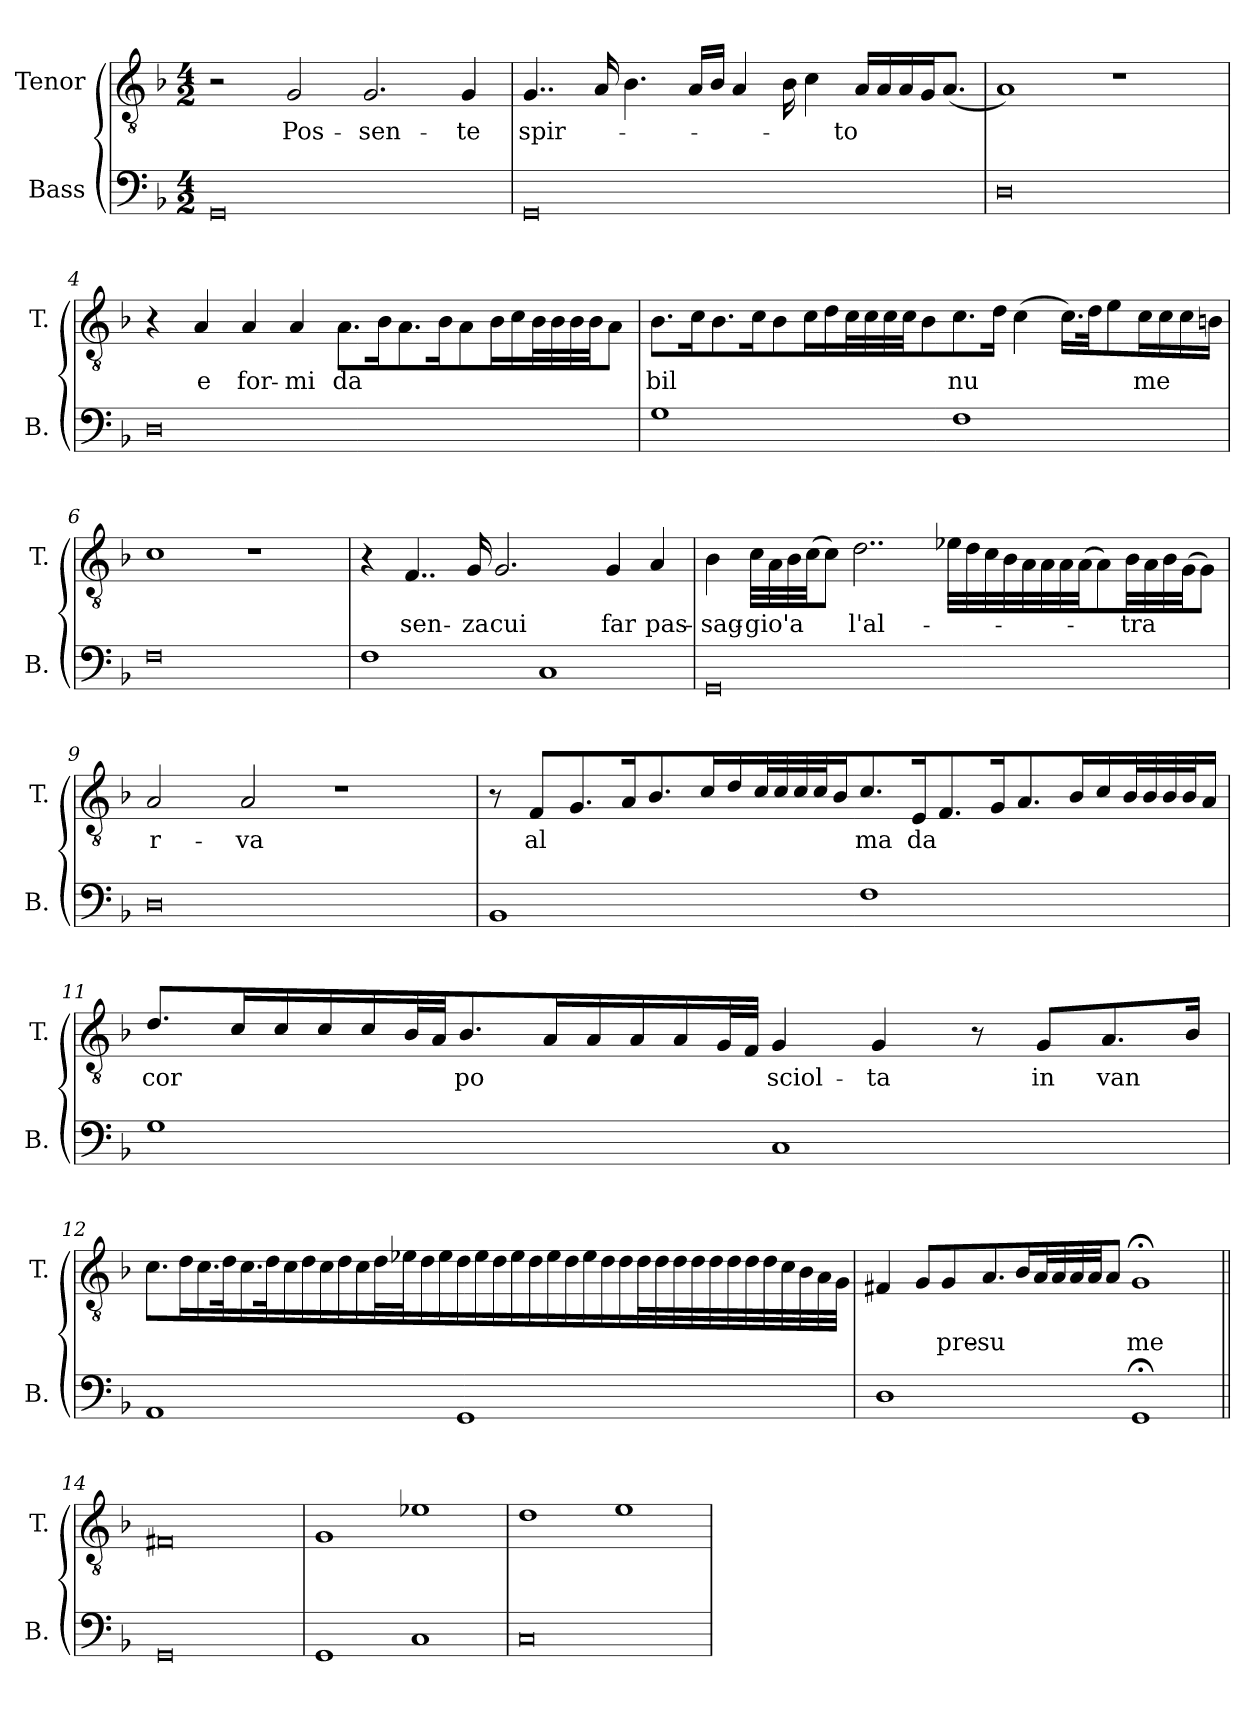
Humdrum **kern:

**kern	**kern	**text
*part2	*part1	*part1
*staff2	*staff1	*staff1
*I"Bass	*I"Tenor	*
*I'B.	*I'T.	*
*clefF4	*clefGv2	*
*k[b-]	*k[b-]	*
*M4/2	*M4/2	*
=1	=1	=1
0GG	2r	.
!	!	!LO:LY:b
.	2G/	Pos-
!	!	!LO:LY:b
.	2.G/	-sen-
!	!	!LO:LY:b
.	4G/	-te
=2	=2	=2
!	!	!LO:LY:b
0GG	4..G/	spir-
.	16A/	.
.	4.B-\	.
.	16A/LL	.
.	16B-/JJ	.
.	4A/	.
.	16B-\	.
.	4c\	.
!	!	!LO:LY:b
.	16A/LL	-to
.	16A/	.
.	16A/	.
.	16G/J	.
.	(8.A/J	.
=3	=3	=3
0D	1A)	.
.	1r	.
!!LO:LB:g=z
=4	=4	=4
0D	4r	.
!	!	!LO:LY:b
.	4A/	e
!	!	!LO:LY:b
.	4A/	for-
!	!	!LO:LY:b
.	4A/	-mi
!	!	!LO:LY:b
.	8.A\L	da
.	16B-\K	.
.	8.A\	.
.	16B-\K	.
.	8A\	.
.	16B-\L	.
.	16c\	.
.	32B-\L	.
.	32B-\	.
.	32B-\	.
.	32B-\JJ	.
.	8A\J	.
=5	=5	=5
!	!	!LO:LY:b
1G	8.B-\L	bil
.	16c\K	.
.	8.B-\	.
.	16c\K	.
.	8B-\	.
.	16c\L	.
.	16d\	.
.	32c\L	.
.	32c\	.
.	32c\	.
.	32c\JJ	.
.	8B-\	.
!	!	!LO:LY:b
1F	8.c\	nu
.	16d\Jk	.
.	(4c\	.
.	16.c\LL)	.
.	32d\JK	.
.	8e\	.
!	!	!LO:LY:b
.	16c\L	me
.	16c\	.
.	16c\	.
.	16Bn\JJ	.
=6	=6	=6
0F	1c	.
.	1r	.
!!LO:LB:g=z
=7	=7	=7
1F	4r	.
!	!	!LO:LY:b
.	4..F/	sen-
!	!	!LO:LY:b
.	16G/	-za
!	!	!LO:LY:b
.	2.G/	cui
1C	.	.
!	!	!LO:LY:b
.	4G/	far
!	!	!LO:LY:b
.	4A/	pas-
=8	=8	=8
!	!	!LO:LY:b
0GG	4B-\	-sag-
!	!	!LO:LY:b
.	32c\LLL	-gio'a
.	32A\	.
.	32B-\	.
.	(32c\JJ	.
.	8c\J)	.
!	!	!LO:LY:b
.	2..d\	l'al-
.	32e-X\LLL	.
.	32d\	.
.	32c\	.
.	32B-\	.
.	32A\	.
.	32A\	.
.	32A\	.
.	(32A\JJ	.
.	8A\)	.
!	!	!LO:LY:b
.	32B-\LL	tra
.	32A\	.
.	32B-\	.
.	(32G\JJ	.
.	8G\J)	.
=9	=9	=9
!	!	!LO:LY:b
0D	2A/	r-
!	!	!LO:LY:b
.	2A/	-va
.	1r	.
!!LO:LB:g=z
=10	=10	=10
1BB-	8r	.
!	!	!LO:LY:b
.	8F/L	al
.	8.G/	.
.	16A/K	.
.	8.B-/	.
.	16c/L	.
.	16d/	.
.	32c/L	.
.	32c/	.
.	32c/	.
.	32c/J	.
.	16B-/J	.
!	!	!LO:LY:b
1F	8.c/	ma
!	!	!LO:LY:b
.	16E/K	da
.	8.F/	.
.	16G/K	.
.	8.A/	.
.	16B-/L	.
.	16c/	.
.	32B-/L	.
.	32B-/	.
.	32B-/	.
.	32B-/J	.
.	16A/JJ	.
!!LO:LB:g=z
=11	=11	=11
!	!	!LO:LY:b
1G	8.d/L	cor
.	16c/L	.
.	16c/	.
.	16c/	.
.	16c/	.
.	32B-/L	.
.	32A/JJ	.
!	!	!LO:LY:b
.	8.B-/	po
.	16A/L	.
.	16A/	.
.	16A/	.
.	16A/	.
.	32G/L	.
.	32F/JJJ	.
!	!	!LO:LY:b
1C	4G/	sciol-
!	!	!LO:LY:b
.	4G/	-ta
.	8r	.
!	!	!LO:LY:b
.	8G/L	in
!	!	!LO:LY:b
.	8.A/	van
.	16B-/Jk	.
!!LO:PB:g=z
=12	=12	=12
1AA	8.c\L	.
.	16d\L	.
.	16.c\	.
.	32d\K	.
.	16.c\	.
.	32d\K	.
.	16c\	.
.	16d\	.
.	16c\	.
.	16d\	.
.	16c\	.
.	32d\L	.
.	32e-X\J	.
.	16d\	.
.	16e-\	.
1GG	16d\	.
.	16e-\	.
.	16d\	.
.	16e-\	.
.	16d\	.
.	16e-\	.
.	16d\	.
.	16e-\	.
.	16d\	.
.	16d\	.
.	32d\L	.
.	32d\	.
.	32d\	.
.	32d\	.
.	32d\	.
.	32d\	.
.	32d\	.
.	32d\	.
.	32c\	.
.	32B-\	.
.	32A\	.
.	32G\JJJ	.
!!LO:LB:g=z
=13	=13	=13
1D	4F#X/	.
.	8G/L	.
!	!	!LO:LY:b
.	8G/	pre-
!	!	!LO:LY:b
.	8.A/	-su
.	16B-/L	.
.	32A/L	.
.	32A/	.
.	32A/	.
.	32A/JJ	.
.	8A/J	.
!	!	!LO:LY:b
1GG;<	1G;<	me
=14||	=14||	=14||
0GG	0F#X	.
=15	=15	=15
1GG	1G	.
1C	1e-X	.
=16	=16	=16
0C	1d	.
.	1e	.
=	=	=
*-	*-	*-
